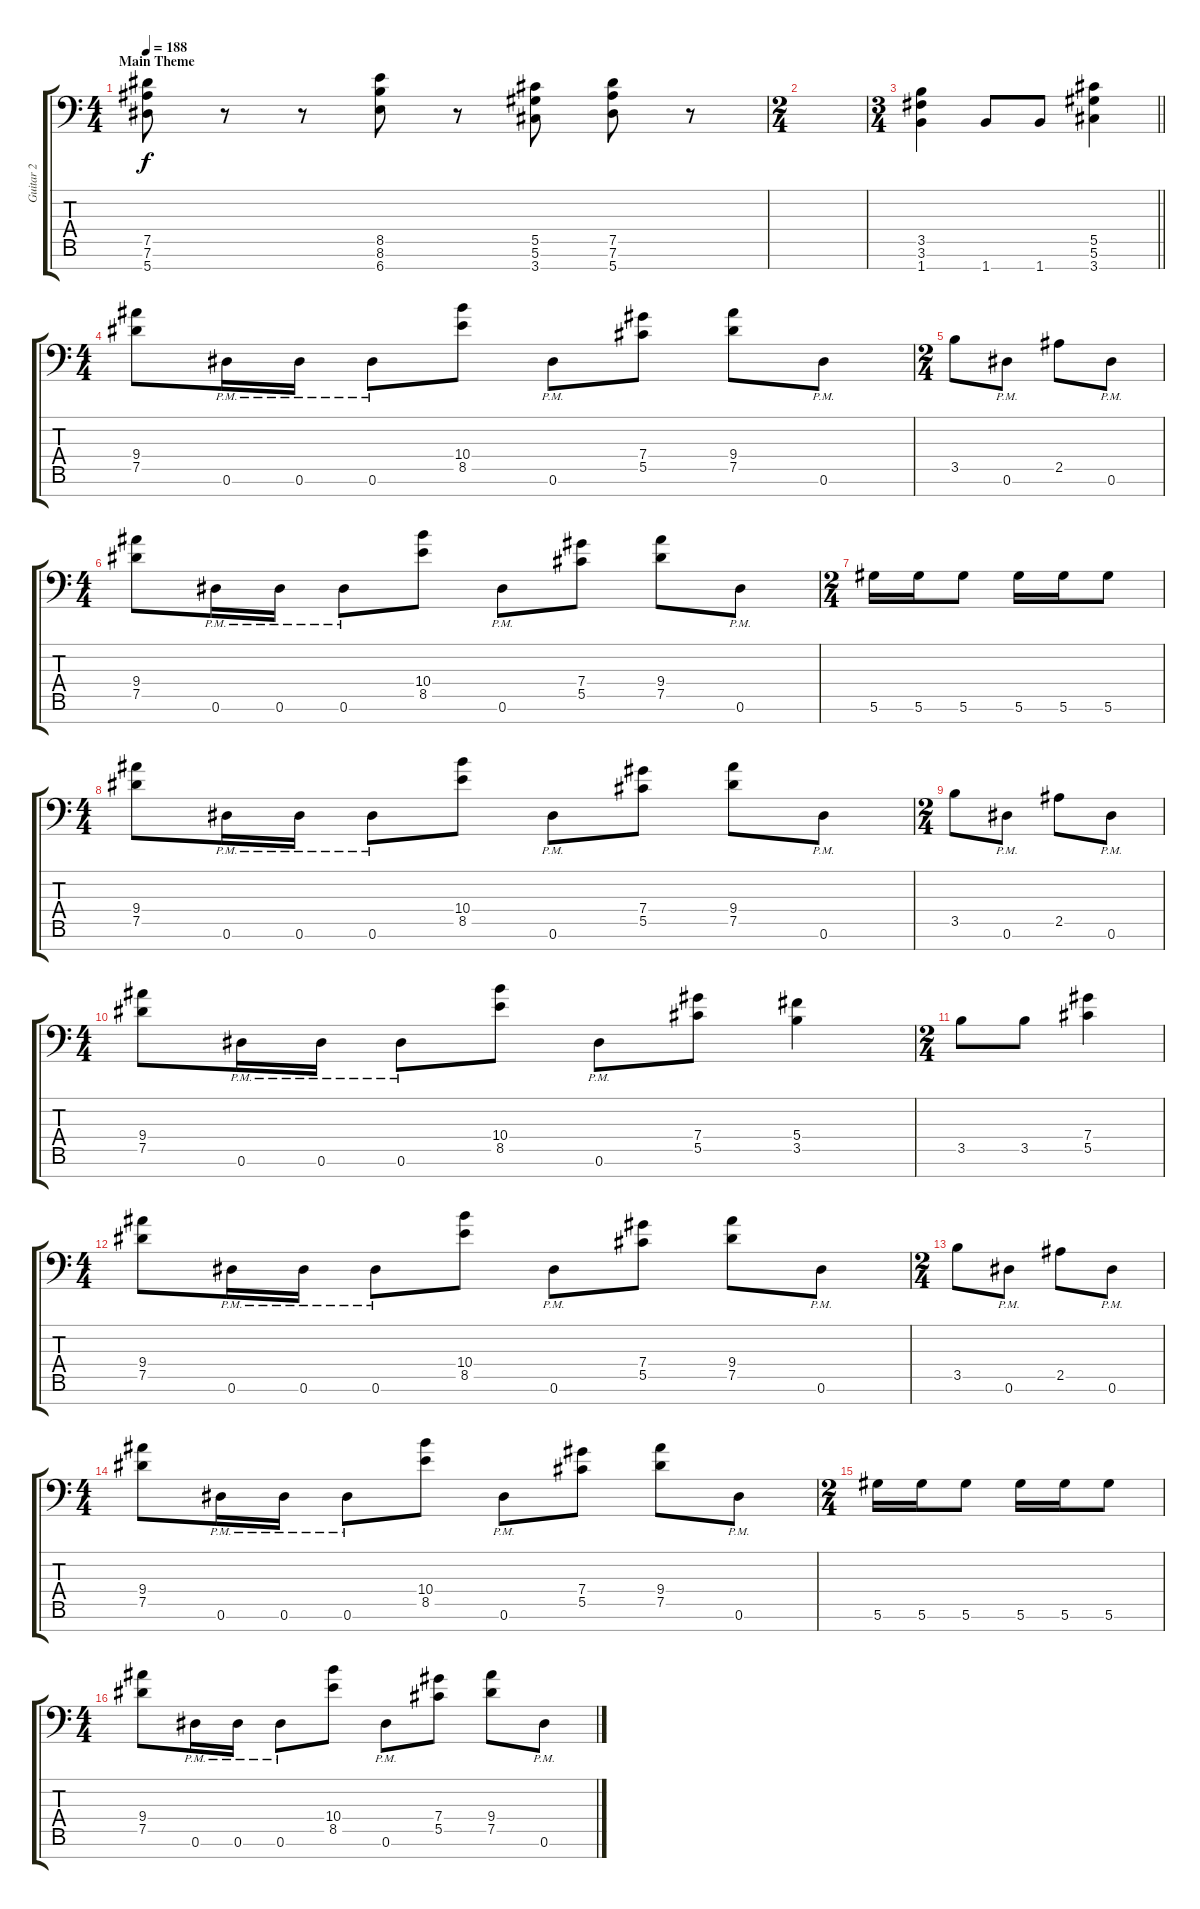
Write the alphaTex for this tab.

\track ("Guitar 2" "Guitar 2") {instrument distortionguitar}
\staff {score tabs}
\tuning (Eb4 Bb3 Gb3 Db3 Ab2 Eb2 Bb1) {hide}
\ts (4 4)
\section ("" "Main Theme")
\tempo 188
\clef f4
\ks c
(7.5 7.6 5.7).8{dy f} r.8 r.8 (8.5 8.6 6.7).8 r.8 (5.5 5.6 3.7).8 (7.5 7.6 5.7).8 r.8 |
\ts (2 4)
|
\ts (3 4)
\barLineRight lightlight
(3.5 3.6 1.7).4 1.7.8 1.7.8 (5.5 5.6 3.7).4 |
\ts (4 4)
(9.4 7.5).8 0.6{pm}.16 0.6{pm}.16 0.6{pm}.8 (10.4 8.5).8 0.6{pm}.8 (7.4 5.5).8 (9.4 7.5).8 0.6{pm}.8 |
\ts (2 4)
3.5.8 0.6{pm}.8 2.5.8 0.6{pm}.8 |
\ts (4 4)
(9.4 7.5).8 0.6{pm}.16 0.6{pm}.16 0.6{pm}.8 (10.4 8.5).8 0.6{pm}.8 (7.4 5.5).8 (9.4 7.5).8 0.6{pm}.8 |
\ts (2 4)
5.6.16 5.6.16 5.6.8 5.6.16 5.6.16 5.6.8 |
\ts (4 4)
(9.4 7.5).8 0.6{pm}.16 0.6{pm}.16 0.6{pm}.8 (10.4 8.5).8 0.6{pm}.8 (7.4 5.5).8 (9.4 7.5).8 0.6{pm}.8 |
\ts (2 4)
3.5.8 0.6{pm}.8 2.5.8 0.6{pm}.8 |
\ts (4 4)
(9.4 7.5).8 0.6{pm}.16 0.6{pm}.16 0.6{pm}.8 (10.4 8.5).8 0.6{pm}.8 (7.4 5.5).8 (5.4 3.5).4 |
\ts (2 4)
3.5.8 3.5.8 (7.4 5.5).4 |
\ts (4 4)
(9.4 7.5).8 0.6{pm}.16 0.6{pm}.16 0.6{pm}.8 (10.4 8.5).8 0.6{pm}.8 (7.4 5.5).8 (9.4 7.5).8 0.6{pm}.8 |
\ts (2 4)
3.5.8 0.6{pm}.8 2.5.8 0.6{pm}.8 |
\ts (4 4)
(9.4 7.5).8 0.6{pm}.16 0.6{pm}.16 0.6{pm}.8 (10.4 8.5).8 0.6{pm}.8 (7.4 5.5).8 (9.4 7.5).8 0.6{pm}.8 |
\ts (2 4)
5.6.16 5.6.16 5.6.8 5.6.16 5.6.16 5.6.8 |
\ts (4 4)
(9.4 7.5).8 0.6{pm}.16 0.6{pm}.16 0.6{pm}.8 (10.4 8.5).8 0.6{pm}.8 (7.4 5.5).8 (9.4 7.5).8 0.6{pm}.8
